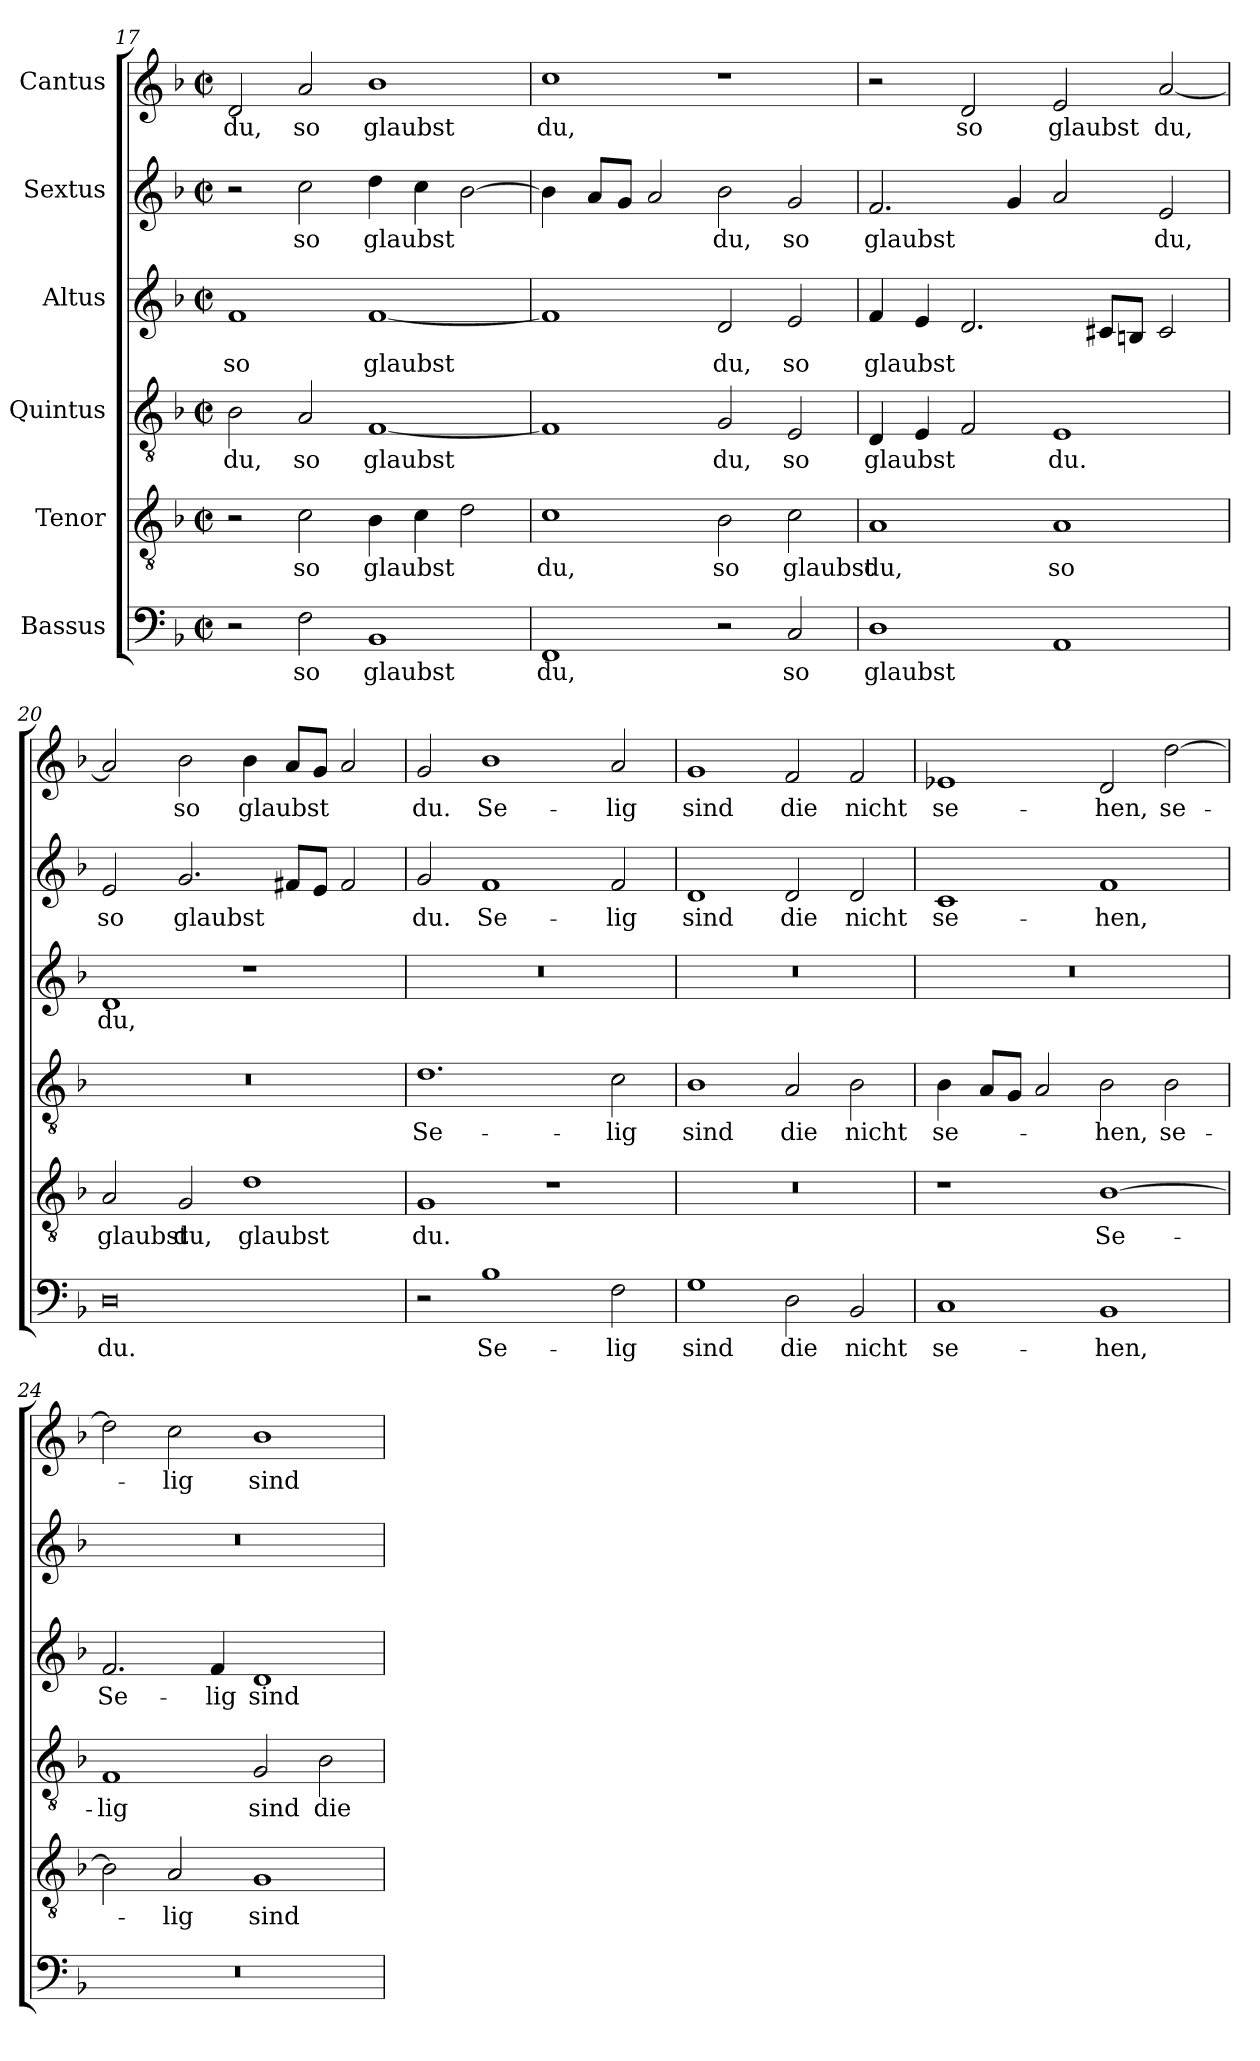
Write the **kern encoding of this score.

**kern	**text	**kern	**text	**kern	**text	**kern	**text	**kern	**text	**kern	**text
*part6	*part6	*part5	*part5	*part4	*part4	*part3	*part3	*part2	*part2	*part1	*part1
*staff6	*staff6	*staff5	*staff5	*staff4	*staff4	*staff3	*staff3	*staff2	*staff2	*staff1	*staff1
*I"Bassus	*	*I"Tenor	*	*I"Quintus	*	*I"Altus	*	*I"Sextus	*	*I"Cantus	*
*clefF4	*	*clefGv2	*	*clefGv2	*	*clefG2	*	*clefG2	*	*clefG2	*
*k[b-]	*	*k[b-]	*	*k[b-]	*	*k[b-]	*	*k[b-]	*	*k[b-]	*
*M4/2	*	*M4/2	*	*M4/2	*	*M4/2	*	*M4/2	*	*M4/2	*
*met(c|)	*	*met(c|)	*	*met(c|)	*	*met(c|)	*	*met(c|)	*	*met(c|)	*
=17	=17	=17	=17	=17	=17	=17	=17	=17	=17	=17	=17
!	!	!	!	!	!LO:LY:b	!	!LO:LY:b	!	!	!	!LO:LY:b
2r	.	2r	.	2B-\	du,	1f	so	2r	.	2d/	du,
!	!LO:LY:b	!	!LO:LY:b	!	!LO:LY:b	!	!	!	!LO:LY:b	!	!LO:LY:b
2F\	so	2c\	so	2A/	so	.	.	2cc\	so	2a/	so
!	!LO:LY:b	!	!LO:LY:b	!	!LO:LY:b	!	!LO:LY:b	!	!LO:LY:b	!	!LO:LY:b
1BB-	glaubst	4B-\	glaubst	[1F	glaubst	[1f	glaubst	4dd\	glaubst	1b-	glaubst
.	.	4c\	.	.	.	.	.	4cc\	.	.	.
.	.	2d\	.	.	.	.	.	[2b-\	.	.	.
!!LO:LB:g=z
=18	=18	=18	=18	=18	=18	=18	=18	=18	=18	=18	=18
!	!LO:LY:b	!	!LO:LY:b	!	!	!	!	!	!	!	!LO:LY:b
1FF	du,	1c	du,	1F]	.	1f]	.	4b-\]	.	1cc	du,
.	.	.	.	.	.	.	.	8a/L	.	.	.
.	.	.	.	.	.	.	.	8g/J	.	.	.
.	.	.	.	.	.	.	.	2a/	.	.	.
!	!	!	!LO:LY:b	!	!LO:LY:b	!	!LO:LY:b	!	!LO:LY:b	!	!
2r	.	2B-\	so	2G/	du,	2d/	du,	2b-\	du,	1r	.
!	!LO:LY:b	!	!LO:LY:b	!	!LO:LY:b	!	!LO:LY:b	!	!LO:LY:b	!	!
2C/	so	2c\	glaubst	2E/	so	2e/	so	2g/	so	.	.
=19	=19	=19	=19	=19	=19	=19	=19	=19	=19	=19	=19
!	!LO:LY:b	!	!LO:LY:b	!	!LO:LY:b	!	!LO:LY:b	!	!LO:LY:b	!	!
1D	glaubst	1A	du,	4D/	glaubst	4f/	glaubst	2.f/	glaubst	2r	.
.	.	.	.	4E/	.	4e/	.	.	.	.	.
!	!	!	!	!	!	!	!	!	!	!	!LO:LY:b
.	.	.	.	2F/	.	2.d/	.	.	.	2d/	so
.	.	.	.	.	.	.	.	4g/	.	.	.
!	!	!	!LO:LY:b	!	!LO:LY:b	!	!	!	!	!	!LO:LY:b
1AA	.	1A	so	1E	du.	.	.	2a/	.	2e/	glaubst
.	.	.	.	.	.	8c#X/L	.	.	.	.	.
.	.	.	.	.	.	8Bn/J	.	.	.	.	.
!	!	!	!	!	!	!	!	!	!LO:LY:b	!	!LO:LY:b
.	.	.	.	.	.	2c#/	.	2e/	du,	[2a/	du,
=20	=20	=20	=20	=20	=20	=20	=20	=20	=20	=20	=20
!	!LO:LY:b	!	!LO:LY:b	!	!	!	!LO:LY:b	!	!LO:LY:b	!	!
0D	du.	2A/	glaubst	0r	.	1d	du,	2e/	so	2a/]	.
!	!	!	!LO:LY:b	!	!	!	!	!	!LO:LY:b	!	!LO:LY:b
.	.	2G/	du,	.	.	.	.	2.g/	glaubst	2b-\	so
!	!	!	!LO:LY:b	!	!	!	!	!	!	!	!LO:LY:b
.	.	1d	glaubst	.	.	1r	.	.	.	4b-\	glaubst
.	.	.	.	.	.	.	.	8f#X/L	.	8a/L	.
.	.	.	.	.	.	.	.	8e/J	.	8g/J	.
.	.	.	.	.	.	.	.	2f#/	.	2a/	.
!!LO:PB:g=z
=21	=21	=21	=21	=21	=21	=21	=21	=21	=21	=21	=21
!	!	!	!LO:LY:b	!	!LO:LY:b	!	!	!	!LO:LY:b	!	!LO:LY:b
2r	.	1G	du.	1.d	Se-	0r	.	2g/	du.	2g/	du.
!	!LO:LY:b	!	!	!	!	!	!	!	!LO:LY:b	!	!LO:LY:b
1B-	Se-	.	.	.	.	.	.	1f	Se-	1b-	Se-
.	.	1r	.	.	.	.	.	.	.	.	.
!	!LO:LY:b	!	!	!	!LO:LY:b	!	!	!	!LO:LY:b	!	!LO:LY:b
2F\	-lig	.	.	2c\	-lig	.	.	2f/	-lig	2a/	-lig
=22	=22	=22	=22	=22	=22	=22	=22	=22	=22	=22	=22
!	!LO:LY:b	!	!	!	!LO:LY:b	!	!	!	!LO:LY:b	!	!LO:LY:b
1G	sind	0r	.	1B-	sind	0r	.	1d	sind	1g	sind
!	!LO:LY:b	!	!	!	!LO:LY:b	!	!	!	!LO:LY:b	!	!LO:LY:b
2D\	die	.	.	2A/	die	.	.	2d/	die	2f/	die
!	!LO:LY:b	!	!	!	!LO:LY:b	!	!	!	!LO:LY:b	!	!LO:LY:b
2BB-/	nicht	.	.	2B-\	nicht	.	.	2d/	nicht	2f/	nicht
=23	=23	=23	=23	=23	=23	=23	=23	=23	=23	=23	=23
!	!LO:LY:b	!	!	!	!LO:LY:b	!	!	!	!LO:LY:b	!	!LO:LY:b
1C	se-	1r	.	4B-\	se-	0r	.	1c	se-	1e-X	se-
.	.	.	.	8A/L	.	.	.	.	.	.	.
.	.	.	.	8G/J	.	.	.	.	.	.	.
.	.	.	.	2A/	.	.	.	.	.	.	.
!	!LO:LY:b	!	!LO:LY:b	!	!LO:LY:b	!	!	!	!LO:LY:b	!	!LO:LY:b
1BB-	-hen,	[1B-	Se-	2B-\	-hen,	.	.	1f	-hen,	2d/	-hen,
!	!	!	!	!	!LO:LY:b	!	!	!	!	!	!LO:LY:b
.	.	.	.	2B-\	se-	.	.	.	.	[2dd\	se-
=24	=24	=24	=24	=24	=24	=24	=24	=24	=24	=24	=24
!	!	!	!	!	!LO:LY:b	!	!LO:LY:b	!	!	!	!
0r	.	2B-\]	.	1F	-lig	2.f/	Se-	0r	.	2dd\]	.
!	!	!	!LO:LY:b	!	!	!	!	!	!	!	!LO:LY:b
.	.	2A/	-lig	.	.	.	.	.	.	2cc\	-lig
!	!	!	!	!	!	!	!LO:LY:b	!	!	!	!
.	.	.	.	.	.	4f/	-lig	.	.	.	.
!	!	!	!LO:LY:b	!	!LO:LY:b	!	!LO:LY:b	!	!	!	!LO:LY:b
.	.	1G	sind	2G/	sind	1d	sind	.	.	1b-	sind
!	!	!	!	!	!LO:LY:b	!	!	!	!	!	!
.	.	.	.	2B-\	die	.	.	.	.	.	.
=	=	=	=	=	=	=	=	=	=	=	=
*-	*-	*-	*-	*-	*-	*-	*-	*-	*-	*-	*-
